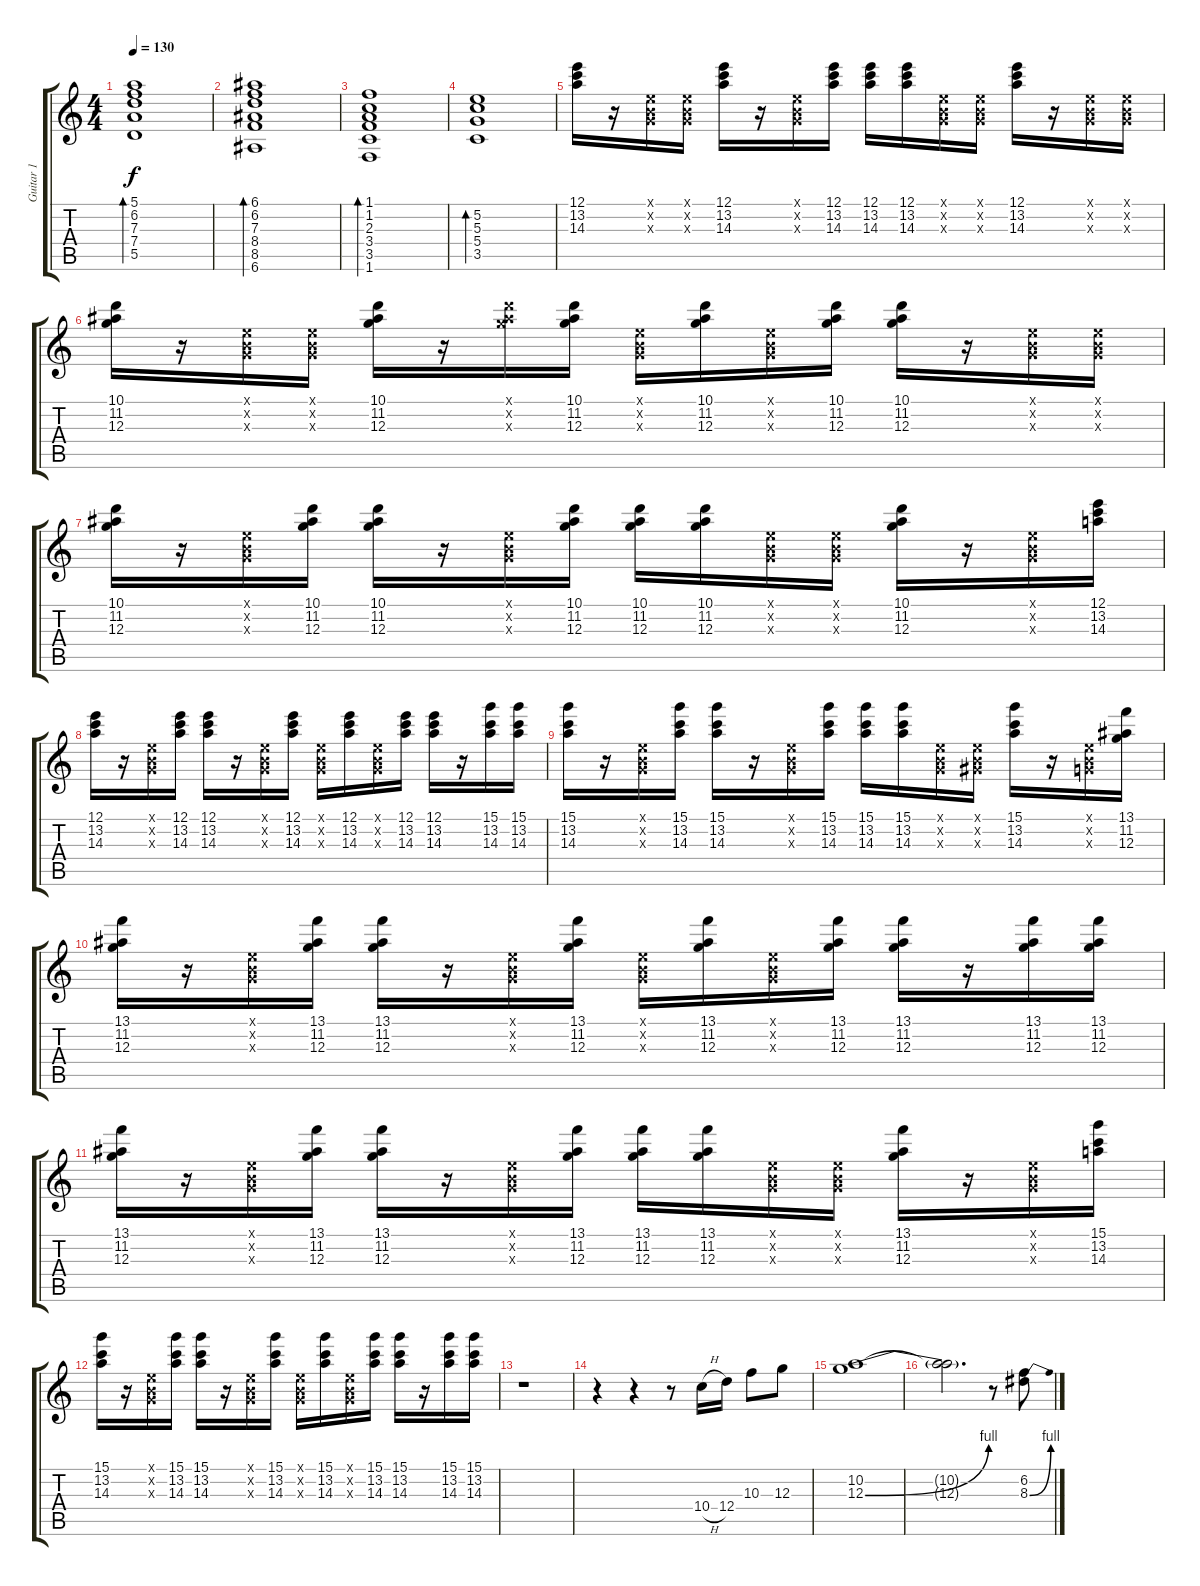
\track ("Guitar 1" "Guitar 1") {instrument electricguitarclean}
\staff {score tabs}
\tuning (E4 B3 G3 D3 A2 E2) {hide}
\ts (4 4)
\tempo 130
\clef g2
\ks c
(5.1 6.2 7.3 7.4 5.5).1{bd 240 dy f} |
(6.1 6.2 7.3 8.4 8.5 6.6).1{bd 240} |
(1.1 1.2 2.3 3.4 3.5 1.6).1{bd 240} |
(5.2 5.3 5.4 3.5).1{bd 240} |
(12.1 13.2 14.3).16 r.16 (0.1{x} 0.2{x} 0.3{x}).16 (0.1{x} 0.2{x} 0.3{x}).16 (12.1 13.2 14.3).16 r.16 (0.1{x} 0.2{x} 0.3{x}).16 (12.1 13.2 14.3).16 (12.1 13.2 14.3).16 (12.1 13.2 14.3).16 (0.1{x} 0.2{x} 0.3{x}).16 (0.1{x} 0.2{x} 0.3{x}).16 (12.1 13.2 14.3).16 r.16 (0.1{x} 0.2{x} 0.3{x}).16 (0.1{x} 0.2{x} 0.3{x}).16 |
(10.1 11.2 12.3).16 r.16 (0.1{x} 0.2{x} 0.3{x}).16 (0.1{x} 0.2{x} 0.3{x}).16 (10.1 11.2 12.3).16 r.16 (10.1{x} 11.2{x} 12.3{x}).16 (10.1 11.2 12.3).16 (0.1{x} 0.2{x} 0.3{x}).16 (10.1 11.2 12.3).16 (0.1{x} 0.2{x} 0.3{x}).16 (10.1 11.2 12.3).16 (10.1 11.2 12.3).16 r.16 (0.1{x} 0.2{x} 0.3{x}).16 (0.1{x} 0.2{x} 0.3{x}).16 |
(10.1 11.2 12.3).16 r.16 (0.1{x} 0.2{x} 0.3{x}).16 (10.1 11.2 12.3).16 (10.1 11.2 12.3).16 r.16 (0.1{x} 0.2{x} 0.3{x}).16 (10.1 11.2 12.3).16 (10.1 11.2 12.3).16 (10.1 11.2 12.3).16 (0.1{x} 0.2{x} 0.3{x}).16 (0.1{x} 0.2{x} 0.3{x}).16 (10.1 11.2 12.3).16 r.16 (0.1{x} 0.2{x} 0.3{x}).16 (12.1 13.2 14.3).16 |
(12.1 13.2 14.3).16 r.16 (0.1{x} 0.2{x} 0.3{x}).16 (12.1 13.2 14.3).16 (12.1 13.2 14.3).16 r.16 (0.1{x} 0.2{x} 0.3{x}).16 (12.1 13.2 14.3).16 (0.1{x} 0.2{x} 0.3{x}).16 (12.1 13.2 14.3).16 (0.1{x} 0.2{x} 0.3{x}).16 (12.1 13.2 14.3).16 (12.1 13.2 14.3).16 r.16 (15.1 13.2 14.3).16 (15.1 13.2 14.3).16 |
(15.1 13.2 14.3).16 r.16 (0.1{x} 0.2{x} 0.3{x}).16 (15.1 13.2 14.3).16 (15.1 13.2 14.3).16 r.16 (0.1{x} 0.2{x} 0.3{x}).16 (15.1 13.2 14.3).16 (15.1 13.2 14.3).16 (15.1 13.2 14.3).16 (0.1{x} 0.2{x} 0.3{x}).16 (0.1{x} 0.2{x} 1.3{x}).16 (15.1 13.2 14.3).16 r.16 (0.1{x} 0.2{x} 0.3{x}).16 (13.1 11.2 12.3).16 |
(13.1 11.2 12.3).16 r.16 (0.1{x} 0.2{x} 0.3{x}).16 (13.1 11.2 12.3).16 (13.1 11.2 12.3).16 r.16 (0.1{x} 0.2{x} 0.3{x}).16 (13.1 11.2 12.3).16 (0.1{x} 0.2{x} 0.3{x}).16 (13.1 11.2 12.3).16 (0.1{x} 0.2{x} 0.3{x}).16 (13.1 11.2 12.3).16 (13.1 11.2 12.3).16 r.16 (13.1 11.2 12.3).16 (13.1 11.2 12.3).16 |
(13.1 11.2 12.3).16 r.16 (0.1{x} 0.2{x} 0.3{x}).16 (13.1 11.2 12.3).16 (13.1 11.2 12.3).16 r.16 (0.1{x} 0.2{x} 0.3{x}).16 (13.1 11.2 12.3).16 (13.1 11.2 12.3).16 (13.1 11.2 12.3).16 (0.1{x} 0.2{x} 0.3{x}).16 (0.1{x} 0.2{x} 0.3{x}).16 (13.1 11.2 12.3).16 r.16 (0.1{x} 0.2{x} 0.3{x}).16 (15.1 13.2 14.3).16 |
(15.1 13.2 14.3).16 r.16 (0.1{x} 0.2{x} 0.3{x}).16 (15.1 13.2 14.3).16 (15.1 13.2 14.3).16 r.16 (0.1{x} 0.2{x} 0.3{x}).16 (15.1 13.2 14.3).16 (0.1{x} 0.2{x} 0.3{x}).16 (15.1 13.2 14.3).16 (0.1{x} 0.2{x} 0.3{x}).16 (15.1 13.2 14.3).16 (15.1 13.2 14.3).16 r.16 (15.1 13.2 14.3).16 (15.1 13.2 14.3).16 |
r.1 |
r.4{instrument overdrivenguitar} r.4 r.8 10.4{h}.16 12.4.16 10.3.8 12.3.8 |
(10.2 12.3{be (bend 0 0 60 4)}).1 |
(10.2{t} 12.3{t}).2{d} r.8 (6.2 8.3{be (bend 0 0 60 4)}).8
